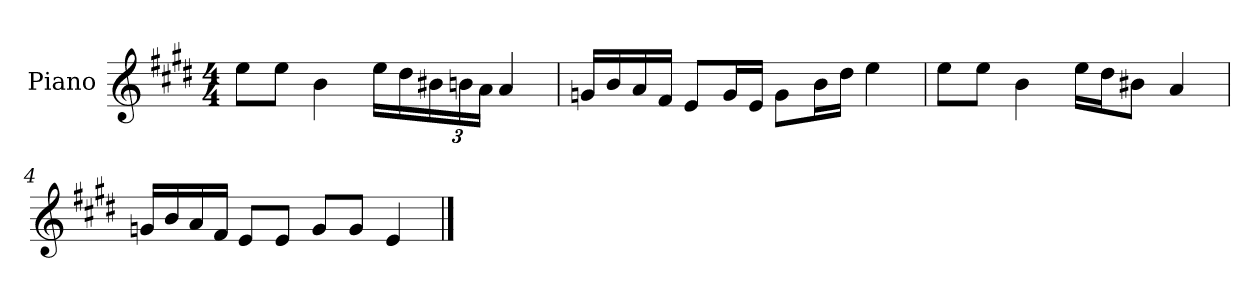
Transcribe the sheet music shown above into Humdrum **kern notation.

**kern
*part1
*staff1
*I"Piano
*I'P-no
*clefG2
*k[f#c#g#d#]
*M4/4
*MM90
=1
8ee\L
8ee\J
4b\
16ee\LL
16dd#\
*Xbrackettup
24b#X\
24bn\
24a\JJ
4a/
=2
16gn/LL
16b/
16a/
16f#/JJ
8e/L
16g/L
16e/JJ
8g\L
16b\L
16dd#\JJ
4ee\
=3
8ee\L
8ee\J
4b\
16ee\LL
16dd#\J
8b#X\J
4a/
=4
16gn/LL
16b/
16a/
16f#/JJ
8e/L
8e/J
8g/L
8g/J
4e/
==
*-
